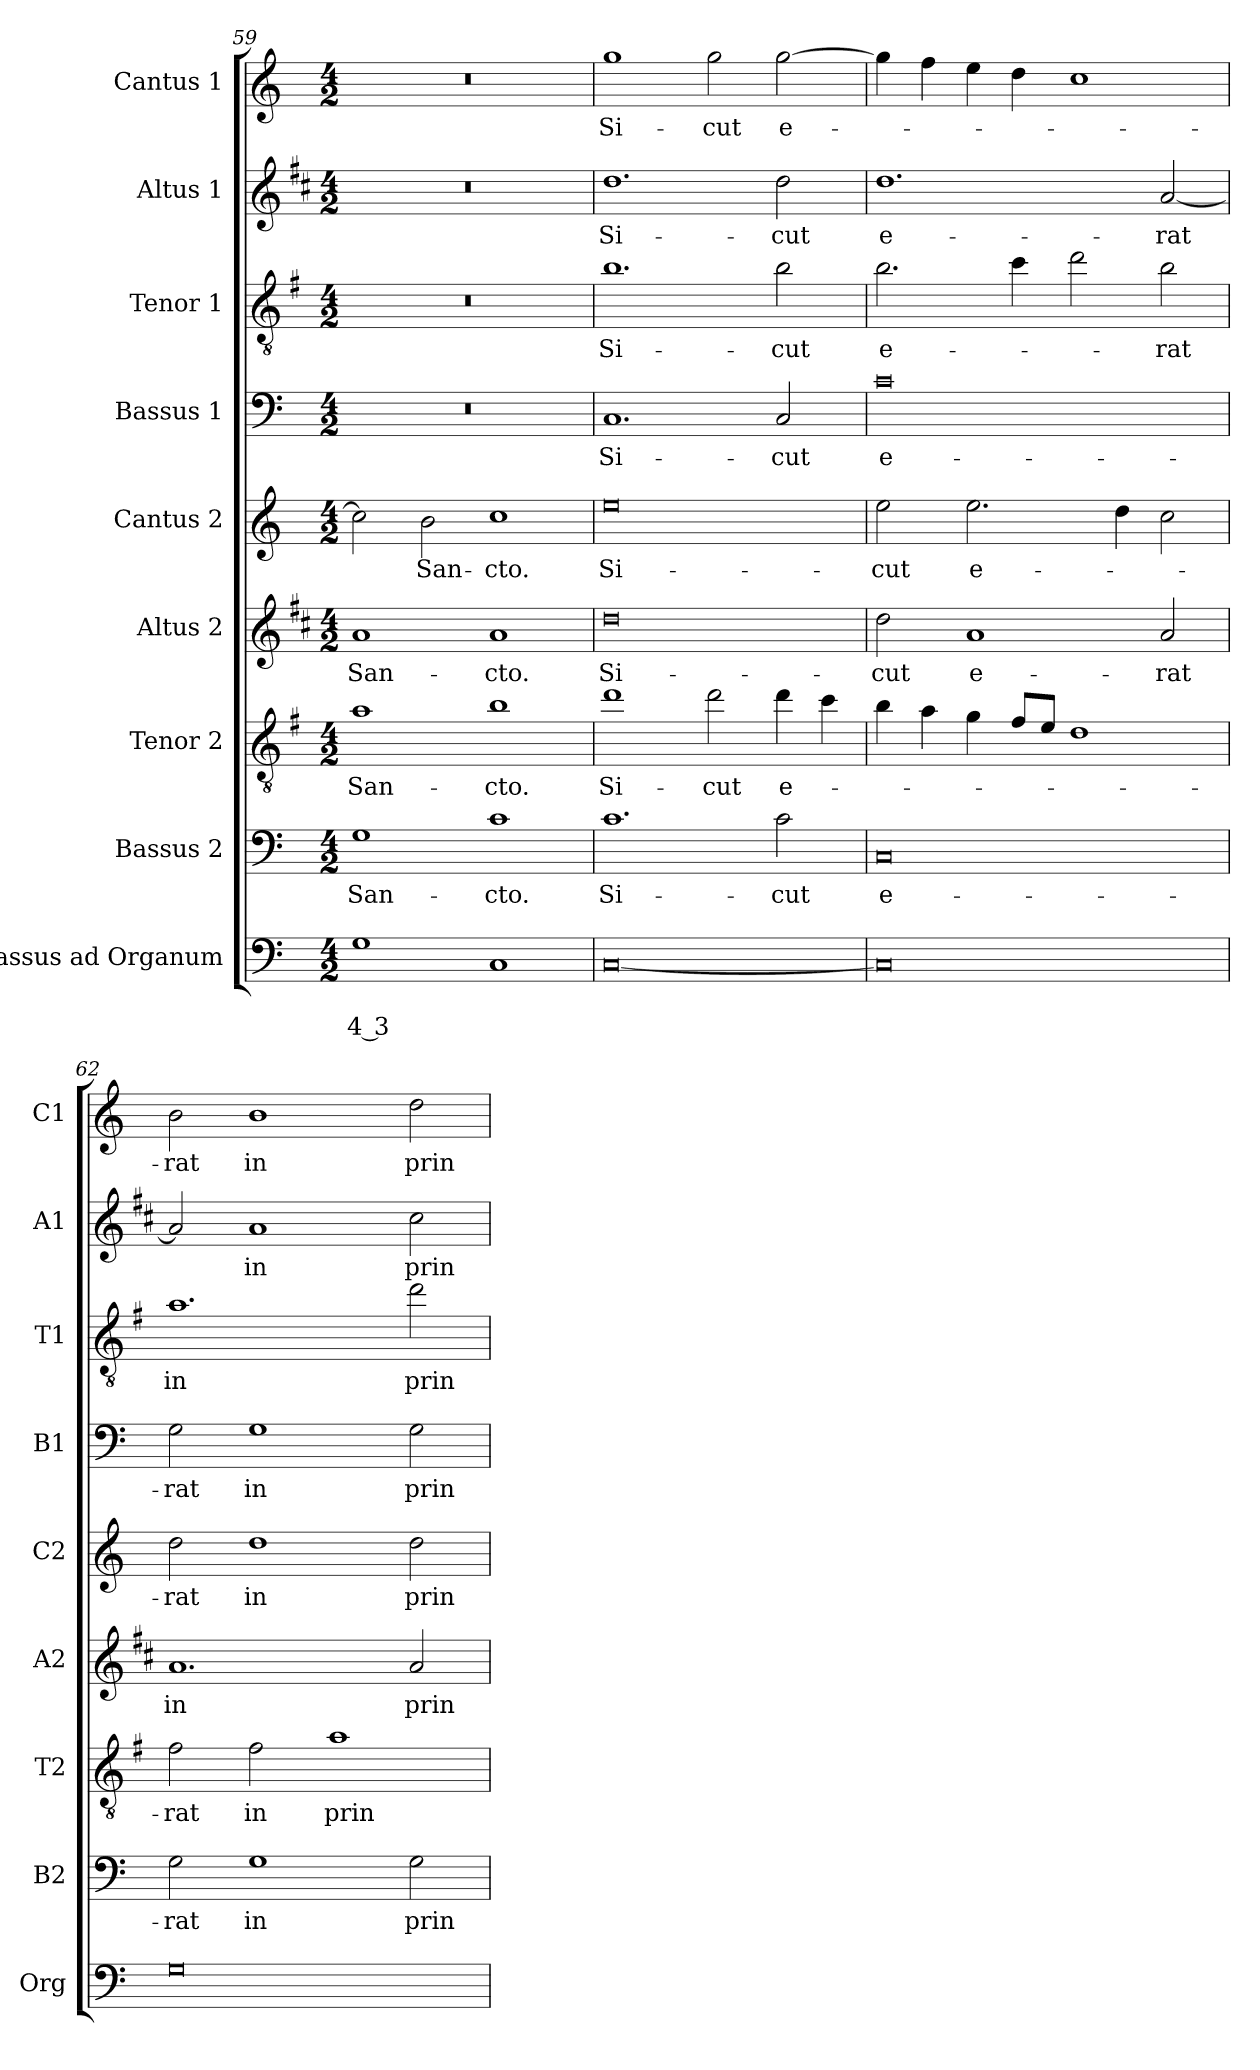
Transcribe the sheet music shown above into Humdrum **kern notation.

**kern	**text	**text	**kern	**text	**kern	**text	**kern	**text	**kern	**text	**kern	**text	**kern	**text	**kern	**text	**kern	**text
*part9	*part9	*part9	*part8	*part8	*part7	*part7	*part6	*part6	*part5	*part5	*part4	*part4	*part3	*part3	*part2	*part2	*part1	*part1
*staff9	*staff9	*staff9	*staff8	*staff8	*staff7	*staff7	*staff6	*staff6	*staff5	*staff5	*staff4	*staff4	*staff3	*staff3	*staff2	*staff2	*staff1	*staff1
*I"Bassus ad Organum	*	*	*I"Bassus 2	*	*I"Tenor 2	*	*I"Altus 2	*	*I"Cantus 2	*	*I"Bassus 1	*	*I"Tenor 1	*	*I"Altus 1	*	*I"Cantus 1	*
*I'Org	*	*	*I'B2	*	*I'T2	*	*I'A2	*	*I'C2	*	*I'B1	*	*I'T1	*	*I'A1	*	*I'C1	*
*clefF4	*	*	*clefF4	*	*clefGv2	*	*clefG2	*	*clefG2	*	*clefF4	*	*clefGv2	*	*clefG2	*	*clefG2	*
*	*	*	*	*	*ITrd4c7	*	*ITrd1c2	*	*	*	*	*	*ITrd4c7	*	*ITrd1c2	*	*	*
*k[]	*	*	*k[]	*	*k[]	*	*k[]	*	*k[]	*	*k[]	*	*k[]	*	*k[]	*	*k[]	*
*C:	*	*	*C:	*	*C:	*	*C:	*	*C:	*	*C:	*	*C:	*	*C:	*	*C:	*
*M4/2	*	*	*M4/2	*	*M4/2	*	*M4/2	*	*M4/2	*	*M4/2	*	*M4/2	*	*M4/2	*	*M4/2	*
=59	=59	=59	=59	=59	=59	=59	=59	=59	=59	=59	=59	=59	=59	=59	=59	=59	=59	=59
!	!	!LO:LY:b	!	!LO:LY:b	!	!LO:LY:b	!	!LO:LY:b	!	!	!	!	!	!	!	!	!	!
1G	.	4 3	1G	San-	1d	San-	1g	San-	2cc\]	.	0r	.	0r	.	0r	.	0r	.
!	!	!	!	!	!	!	!	!	!	!LO:LY:b	!	!	!	!	!	!	!	!
.	.	.	.	.	.	.	.	.	2b\	San-	.	.	.	.	.	.	.	.
!	!	!	!	!LO:LY:b	!	!LO:LY:b	!	!LO:LY:b	!	!LO:LY:b	!	!	!	!	!	!	!	!
1C	.	.	1c	-cto.	1e	-cto.	1g	-cto.	1cc	-cto.	.	.	.	.	.	.	.	.
=60	=60	=60	=60	=60	=60	=60	=60	=60	=60	=60	=60	=60	=60	=60	=60	=60	=60	=60
!	!	!	!	!LO:LY:b	!	!LO:LY:b	!	!LO:LY:b	!	!LO:LY:b	!	!LO:LY:b	!	!LO:LY:b	!	!LO:LY:b	!	!LO:LY:b
[0C	.	.	1.c	Si-	1g	Si-	0cc	Si-	0ee	Si-	1.C	Si-	1.e	Si-	1.cc	Si-	1gg	Si-
!	!	!	!	!	!	!LO:LY:b	!	!	!	!	!	!	!	!	!	!	!	!LO:LY:b
.	.	.	.	.	2g\	-cut	.	.	.	.	.	.	.	.	.	.	2gg\	-cut
!	!	!	!	!LO:LY:b	!	!LO:LY:b	!	!	!	!	!	!LO:LY:b	!	!LO:LY:b	!	!LO:LY:b	!	!LO:LY:b
.	.	.	2c\	-cut	4g\	e-	.	.	.	.	2C/	-cut	2e\	-cut	2cc\	-cut	[2gg\	e-
.	.	.	.	.	4f\	.	.	.	.	.	.	.	.	.	.	.	.	.
=61	=61	=61	=61	=61	=61	=61	=61	=61	=61	=61	=61	=61	=61	=61	=61	=61	=61	=61
!	!	!	!	!LO:LY:b	!	!	!	!LO:LY:b	!	!LO:LY:b	!	!LO:LY:b	!	!LO:LY:b	!	!LO:LY:b	!	!
0C]	.	.	0C	e-	4e\	.	2cc\	-cut	2ee\	-cut	0c	e-	2.e\	e-	1.cc	e-	4gg\]	.
.	.	.	.	.	4d\	.	.	.	.	.	.	.	.	.	.	.	4ff\	.
!	!	!	!	!	!	!	!	!LO:LY:b	!	!LO:LY:b	!	!	!	!	!	!	!	!
.	.	.	.	.	4c\	.	1g	e-	2.ee\	e-	.	.	.	.	.	.	4ee\	.
.	.	.	.	.	8B/L	.	.	.	.	.	.	.	4f\	.	.	.	4dd\	.
.	.	.	.	.	8A/J	.	.	.	.	.	.	.	.	.	.	.	.	.
.	.	.	.	.	1G	.	.	.	.	.	.	.	2g\	.	.	.	1cc	.
.	.	.	.	.	.	.	.	.	4dd\	.	.	.	.	.	.	.	.	.
!	!	!	!	!	!	!	!	!LO:LY:b	!	!	!	!	!	!LO:LY:b	!	!LO:LY:b	!	!
.	.	.	.	.	.	.	2g/	-rat	2cc\	.	.	.	2e\	-rat	[2g/	-rat	.	.
!!LO:LB:g=z
=62	=62	=62	=62	=62	=62	=62	=62	=62	=62	=62	=62	=62	=62	=62	=62	=62	=62	=62
!	!	!	!	!LO:LY:b	!	!LO:LY:b	!	!LO:LY:b	!	!LO:LY:b	!	!LO:LY:b	!	!LO:LY:b	!	!	!	!LO:LY:b
0G	.	.	2G\	-rat	2B\	-rat	1.g	in	2dd\	-rat	2G\	-rat	1.d	in	2g/]	.	2b\	-rat
!	!	!	!	!LO:LY:b	!	!LO:LY:b	!	!	!	!LO:LY:b	!	!LO:LY:b	!	!	!	!LO:LY:b	!	!LO:LY:b
.	.	.	1G	in	2B\	in	.	.	1dd	in	1G	in	.	.	1g	in	1b	in
!	!	!	!	!	!	!LO:LY:b	!	!	!	!	!	!	!	!	!	!	!	!
.	.	.	.	.	1d	prin-	.	.	.	.	.	.	.	.	.	.	.	.
!	!	!	!	!LO:LY:b	!	!	!	!LO:LY:b	!	!LO:LY:b	!	!LO:LY:b	!	!LO:LY:b	!	!LO:LY:b	!	!LO:LY:b
.	.	.	2G\	prin-	.	.	2g/	prin-	2dd\	prin-	2G\	prin-	2g\	prin-	2b\	prin-	2dd\	prin-
=	=	=	=	=	=	=	=	=	=	=	=	=	=	=	=	=	=	=
*-	*-	*-	*-	*-	*-	*-	*-	*-	*-	*-	*-	*-	*-	*-	*-	*-	*-	*-
